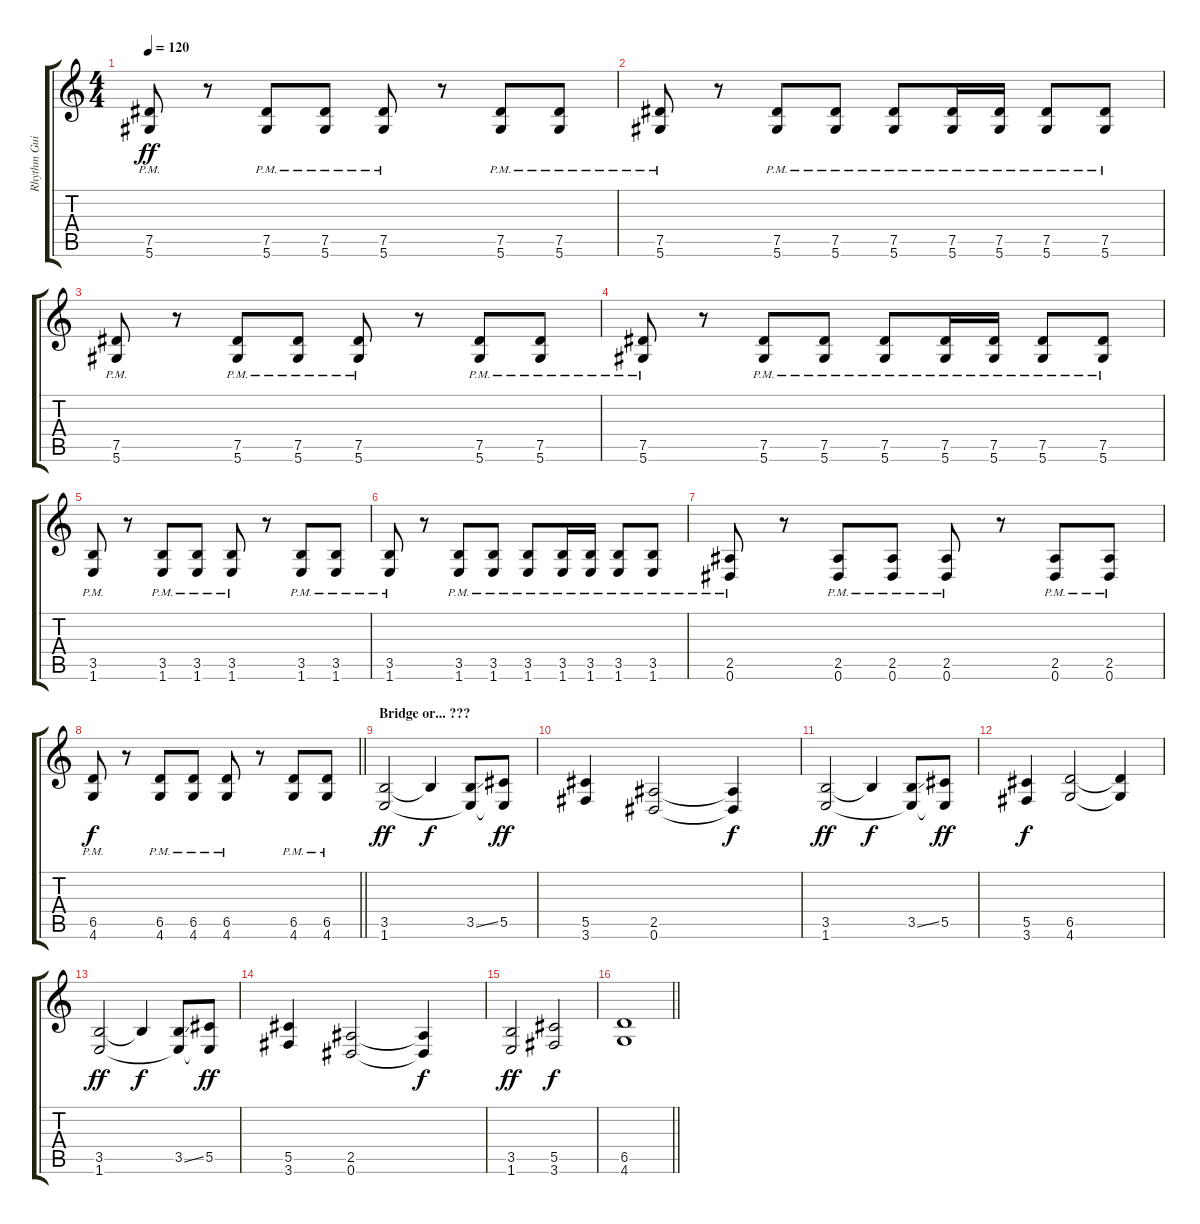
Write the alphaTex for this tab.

\track ("Rhythm Guitar - Ari" "Rhythm Gui") {instrument distortionguitar}
\staff {score tabs}
\tuning (Eb4 Bb3 Gb3 Db3 Ab2 Eb2) {hide}
\ts (4 4)
\tempo 120
\clef g2
\ks c
(7.5{pm} 5.6{pm}).8{dy ff} r.8 (7.5{pm} 5.6{pm}).8 (7.5{pm} 5.6{pm}).8 (7.5{pm} 5.6{pm}).8 r.8 (7.5{pm} 5.6{pm}).8 (7.5{pm} 5.6{pm}).8 |
(7.5{pm} 5.6{pm}).8 r.8 (7.5{pm} 5.6{pm}).8 (7.5{pm} 5.6{pm}).8 (7.5{pm} 5.6{pm}).8 (7.5{pm} 5.6{pm}).16 (7.5{pm} 5.6{pm}).16 (7.5{pm} 5.6{pm}).8 (7.5{pm} 5.6{pm}).8 |
(7.5{pm} 5.6{pm}).8 r.8 (7.5{pm} 5.6{pm}).8 (7.5{pm} 5.6{pm}).8 (7.5{pm} 5.6{pm}).8 r.8 (7.5{pm} 5.6{pm}).8 (7.5{pm} 5.6{pm}).8 |
(7.5{pm} 5.6{pm}).8 r.8 (7.5{pm} 5.6{pm}).8 (7.5{pm} 5.6{pm}).8 (7.5{pm} 5.6{pm}).8 (7.5{pm} 5.6{pm}).16 (7.5{pm} 5.6{pm}).16 (7.5{pm} 5.6{pm}).8 (7.5{pm} 5.6{pm}).8 |
(3.5{pm} 1.6{pm}).8 r.8 (3.5{pm} 1.6{pm}).8 (3.5{pm} 1.6{pm}).8 (3.5{pm} 1.6{pm}).8 r.8 (3.5{pm} 1.6{pm}).8 (3.5{pm} 1.6{pm}).8 |
(3.5{pm} 1.6{pm}).8 r.8 (3.5{pm} 1.6{pm}).8 (3.5{pm} 1.6{pm}).8 (3.5{pm} 1.6{pm}).8 (3.5{pm} 1.6{pm}).16 (3.5{pm} 1.6{pm}).16 (3.5{pm} 1.6{pm}).8 (3.5{pm} 1.6{pm}).8 |
(2.5{pm} 0.6{pm}).8 r.8 (2.5{pm} 0.6{pm}).8 (2.5{pm} 0.6{pm}).8 (2.5{pm} 0.6{pm}).8 r.8 (2.5{pm} 0.6{pm}).8 (2.5{pm} 0.6{pm}).8 |
\barLineRight lightlight
(6.5{pm} 4.6{pm}).8{dy f} r.8 (6.5{pm} 4.6{pm}).8 (6.5{pm} 4.6{pm}).8 (6.5{pm} 4.6{pm}).8 r.8 (6.5{pm} 4.6{pm}).8 (6.5{pm} 4.6{pm}).8 |
\section ("" "Bridge or... ???")
(3.5 1.6).2{dy ff} 3.5{t}.4{dy f} (3.5{ss} 1.6{t}).8 (5.5 1.6{t}).8{dy ff} |
(5.5 3.6).4 (2.5 0.6).2 (2.5{t} 0.6{t}).4{dy f} |
(3.5 1.6).2{dy ff} 3.5{t}.4{dy f} (3.5{ss} 1.6{t}).8 (5.5 1.6{t}).8{dy ff} |
(5.5 3.6).4{dy f} (6.5 4.6).2 (6.5{t} 4.6{t}).4 |
(3.5 1.6).2{dy ff} 3.5{t}.4{dy f} (3.5{ss} 1.6{t}).8 (5.5 1.6{t}).8{dy ff} |
(5.5 3.6).4 (2.5 0.6).2 (2.5{t} 0.6{t}).4{dy f} |
(3.5 1.6).2{dy ff} (5.5 3.6).2{dy f} |
\barLineRight lightlight
(6.5 4.6).1
